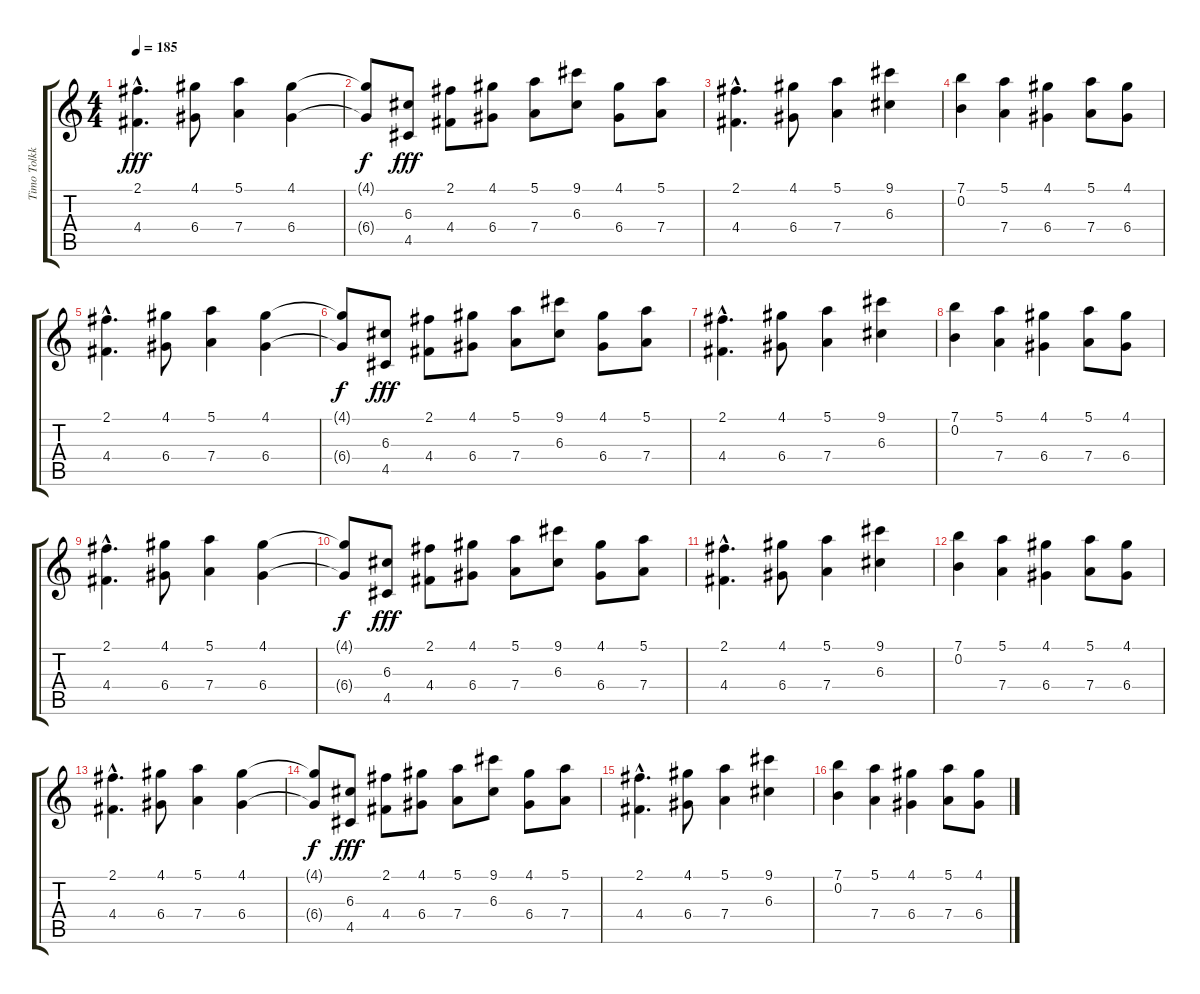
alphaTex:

\track ("Timo Tolkki" "Timo Tolkk") {instrument distortionguitar}
\staff {score tabs}
\tuning (E4 B3 G3 D3 A2 E2) {hide}
\ts (4 4)
\tempo 185
\clef g2
\ks c
(2.1{hac} 4.4{hac}).4{d dy fff instrument distortionguitar} (4.1 6.4).8 (5.1 7.4).4 (4.1 6.4).4 |
(4.1{t} 6.4{t}).8{dy f} (6.3 4.5).8{dy fff} (2.1 4.4).8 (4.1 6.4).8 (5.1 7.4).8 (9.1 6.3).8 (4.1 6.4).8 (5.1 7.4).8 |
(2.1{hac} 4.4{hac}).4{d} (4.1 6.4).8 (5.1 7.4).4 (9.1 6.3).4 |
(7.1 0.2).4 (5.1 7.4).4 (4.1 6.4).4 (5.1 7.4).8 (4.1 6.4).8 |
(2.1{hac} 4.4{hac}).4{d} (4.1 6.4).8 (5.1 7.4).4 (4.1 6.4).4 |
(4.1{t} 6.4{t}).8{dy f} (6.3 4.5).8{dy fff} (2.1 4.4).8 (4.1 6.4).8 (5.1 7.4).8 (9.1 6.3).8 (4.1 6.4).8 (5.1 7.4).8 |
(2.1{hac} 4.4{hac}).4{d} (4.1 6.4).8 (5.1 7.4).4 (9.1 6.3).4 |
(7.1 0.2).4 (5.1 7.4).4 (4.1 6.4).4 (5.1 7.4).8 (4.1 6.4).8 |
(2.1{hac} 4.4{hac}).4{d} (4.1 6.4).8 (5.1 7.4).4 (4.1 6.4).4 |
(4.1{t} 6.4{t}).8{dy f} (6.3 4.5).8{dy fff} (2.1 4.4).8 (4.1 6.4).8 (5.1 7.4).8 (9.1 6.3).8 (4.1 6.4).8 (5.1 7.4).8 |
(2.1{hac} 4.4{hac}).4{d} (4.1 6.4).8 (5.1 7.4).4 (9.1 6.3).4 |
(7.1 0.2).4 (5.1 7.4).4 (4.1 6.4).4 (5.1 7.4).8 (4.1 6.4).8 |
(2.1{hac} 4.4{hac}).4{d} (4.1 6.4).8 (5.1 7.4).4 (4.1 6.4).4 |
(4.1{t} 6.4{t}).8{dy f} (6.3 4.5).8{dy fff} (2.1 4.4).8 (4.1 6.4).8 (5.1 7.4).8 (9.1 6.3).8 (4.1 6.4).8 (5.1 7.4).8 |
(2.1{hac} 4.4{hac}).4{d} (4.1 6.4).8 (5.1 7.4).4 (9.1 6.3).4 |
(7.1 0.2).4 (5.1 7.4).4 (4.1 6.4).4 (5.1 7.4).8 (4.1 6.4).8
